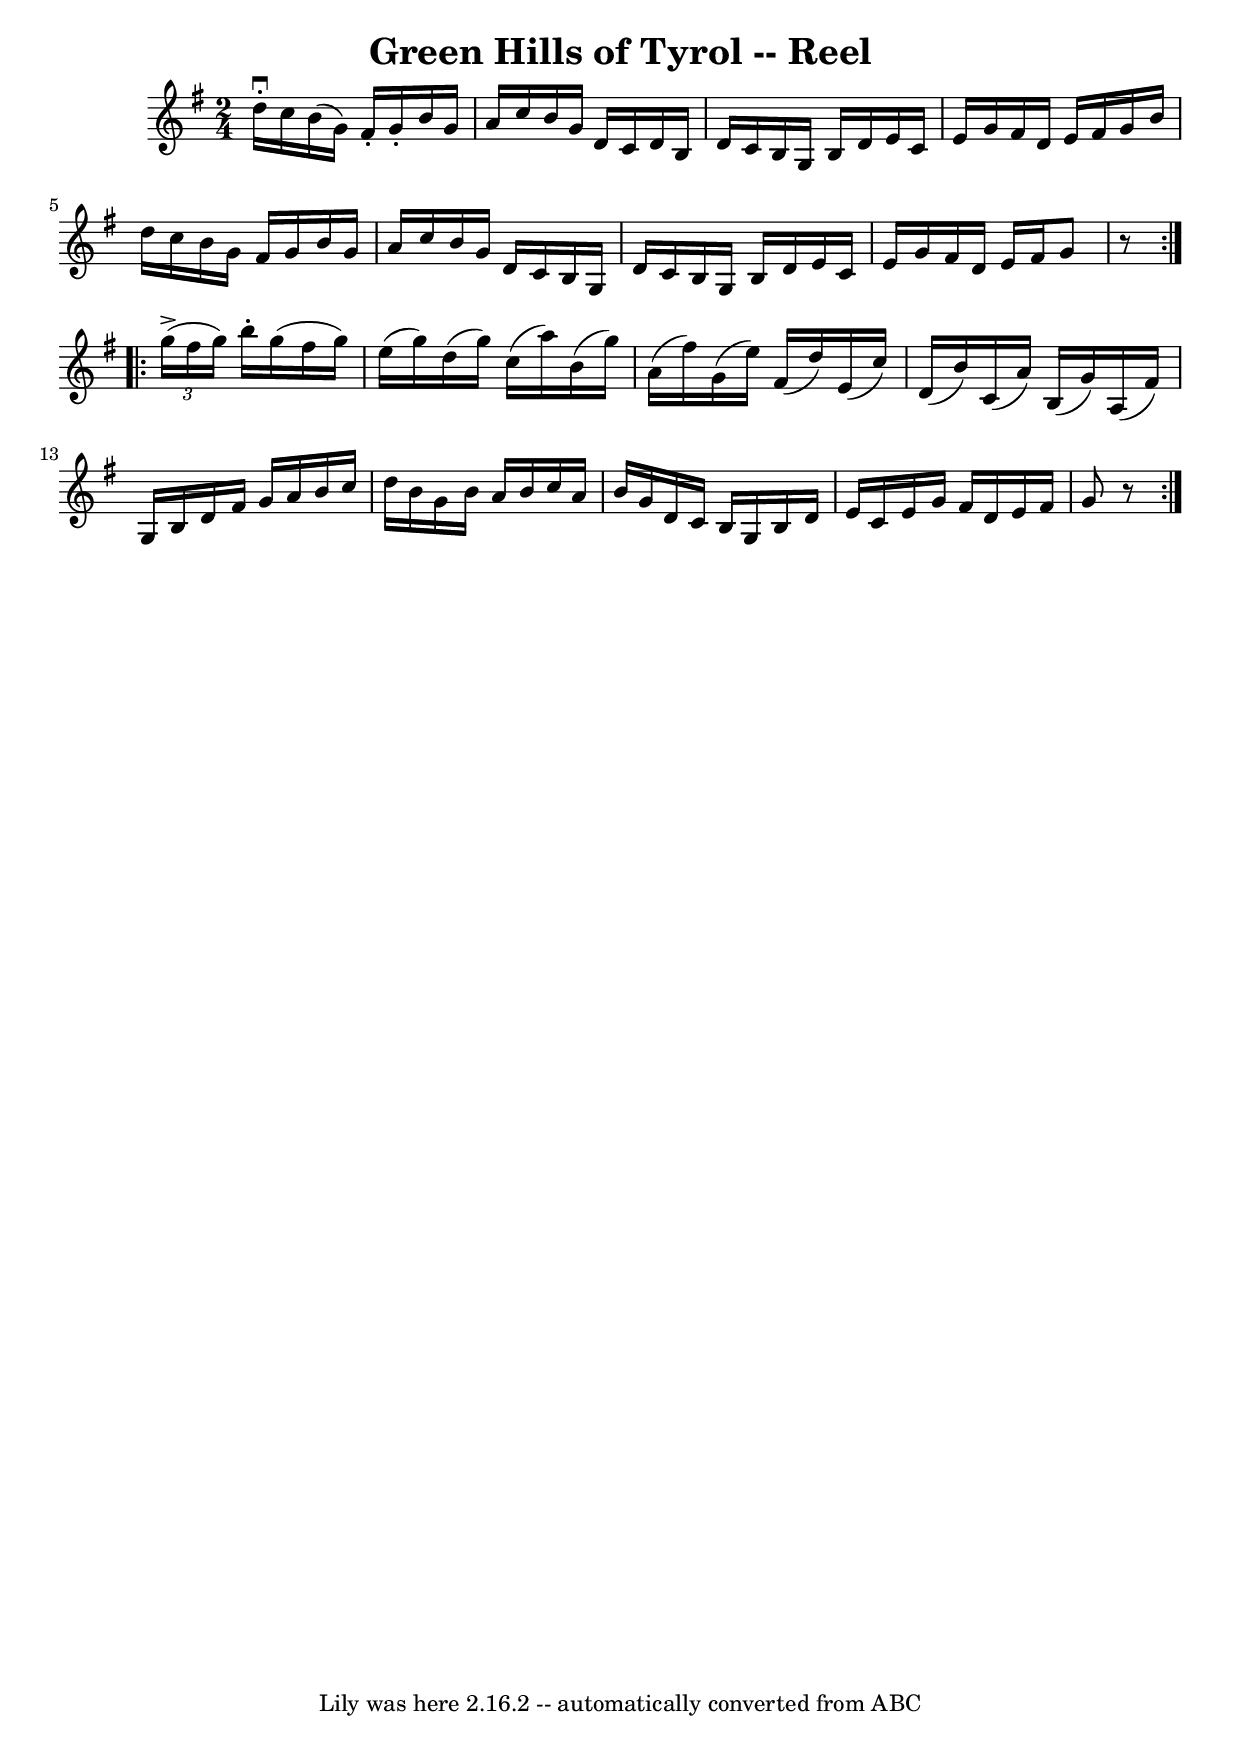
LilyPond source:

\version "2.16.2"
\include "Mammoth.ily"
\header {
  %% book = "Ryan's Mammoth Collection"
  crossRefNumber = "1"
  footnotes = ""
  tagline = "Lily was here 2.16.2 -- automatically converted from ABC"
  title = "Green Hills of Tyrol -- Reel"

}
voicedefault =  {



  \repeat volta 2 {

    \time 2/4 
    \key g \major
    d''16^\downbow-. c''16  |
    b'16 (g'16 ) fis'16-. g'16-. b'16 g'16 a'16 c''16    |
    b'16    
    g'16 d'16 c'16 d'16 b16 d'16 c'16    |
    b16 g16    
    b16 d'16 e'16 c'16 e'16 g'16    |
    fis'16 d'16    
    e'16 fis'16 g'16 b'16 d''16 c''16    |
    b'16 g'16   
    fis'16 g'16 b'16 g'16 a'16 c''16    |
    b'16 g'16    
    d'16 c'16 b16 g16 d'16 c'16    |
    b16 g16 b16    
    d'16 e'16 c'16 e'16 g'16    |
    fis'16 d'16 e'16    
    fis'16 g'8    r8 
  } 
  \repeat volta 2 {
    \times 2/3 { g''16^\accent(
		 fis''16 g''16) 
	       } |
    b''16-. g''16 (fis''16 g''16)   
    e''16 (g''16) d''16 (g''16) |
    c''16 (a''16) b'16 (g''16) a'16 (fis''16) g'16 (e''16) |
    fis'16 (
    d''16) e'16 (c''16) d'16 (b'16) c'16 (a'16) |
    
    b16 (g'16) a16 (fis'16) g16 b16 d'16 fis'16   |
    g'16 a'16 b'16 c''16 d''16 b'16 g'16 b'16     |
    a'16 b'16 c''16 a'16 b'16 g'16 d'16 c'16     |
    b16 g16 b16 d'16 e'16 c'16 e'16 g'16     |
    fis'16 d'16 e'16 fis'16 g'8    r8   
  }   

}

\score{
  <<

    \context Staff="default"
    {
      \voicedefault 
      
    }

  >>
  \layout {
    
  }
  \midi {
  }

}
